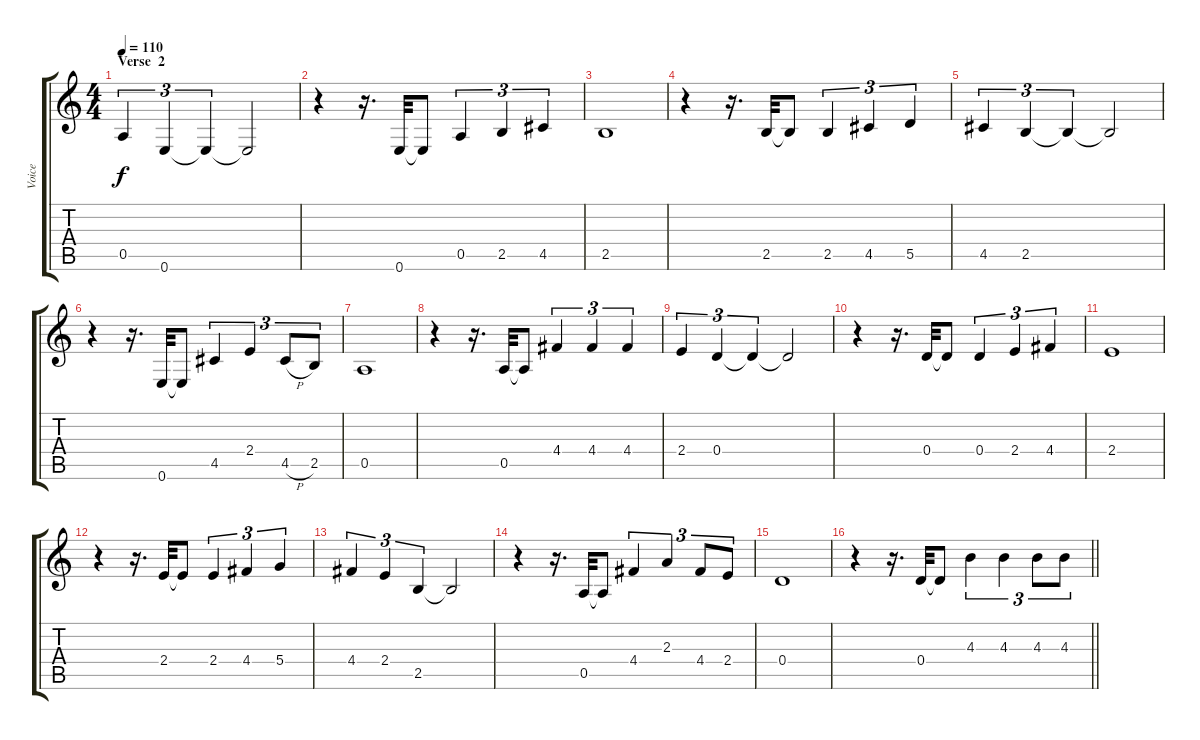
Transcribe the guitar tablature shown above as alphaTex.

\track ("Voice" "Voice") {instrument acousticguitarsteel}
\staff {score tabs}
\tuning (E4 B3 G3 D3 A2 E2) {hide}
\ts (4 4)
\section ("" "Verse  2")
\tempo 110
\clef g2
\ks c
0.5.4{tu (3 2) dy f} 0.6.4{tu (3 2)} 0.6{t}.4{tu (3 2)} 0.6{t}.2 |
r.4 r.16{d} 0.6.32 0.6{t}.8 0.5.4{tu (3 2)} 2.5.4{tu (3 2)} 4.5.4{tu (3 2)} |
2.5.1 |
r.4 r.16{d} 2.5.32 2.5{t}.8 2.5.4{tu (3 2)} 4.5.4{tu (3 2)} 5.5.4{tu (3 2)} |
4.5.4{tu (3 2)} 2.5.4{tu (3 2)} 2.5{t}.4{tu (3 2)} 2.5{t}.2 |
r.4 r.16{d} 0.6.32 0.6{t}.8 4.5.4{tu (3 2)} 2.4.4{tu (3 2)} 4.5{h}.8{tu (3 2)} 2.5.8{tu (3 2)} |
0.5.1 |
r.4 r.16{d} 0.5.32 0.5{t}.8 4.4.4{tu (3 2)} 4.4.4{tu (3 2)} 4.4.4{tu (3 2)} |
2.4.4{tu (3 2)} 0.4.4{tu (3 2)} 0.4{t}.4{tu (3 2)} 0.4{t}.2 |
r.4 r.16{d} 0.4.32 0.4{t}.8 0.4.4{tu (3 2)} 2.4.4{tu (3 2)} 4.4.4{tu (3 2)} |
2.4.1 |
r.4 r.16{d} 2.4.32 2.4{t}.8 2.4.4{tu (3 2)} 4.4.4{tu (3 2)} 5.4.4{tu (3 2)} |
4.4.4{tu (3 2)} 2.4.4{tu (3 2)} 2.5.4{tu (3 2)} 2.5{t}.2 |
r.4 r.16{d} 0.5.32 0.5{t}.8 4.4.4{tu (3 2)} 2.3.4{tu (3 2)} 4.4.8{tu (3 2)} 2.4.8{tu (3 2)} |
0.4.1 |
\barLineRight lightlight
r.4 r.16{d} 0.4.32 0.4{t}.8 4.3.4{tu (3 2)} 4.3.4{tu (3 2)} 4.3.8{tu (3 2)} 4.3.8{tu (3 2)}
